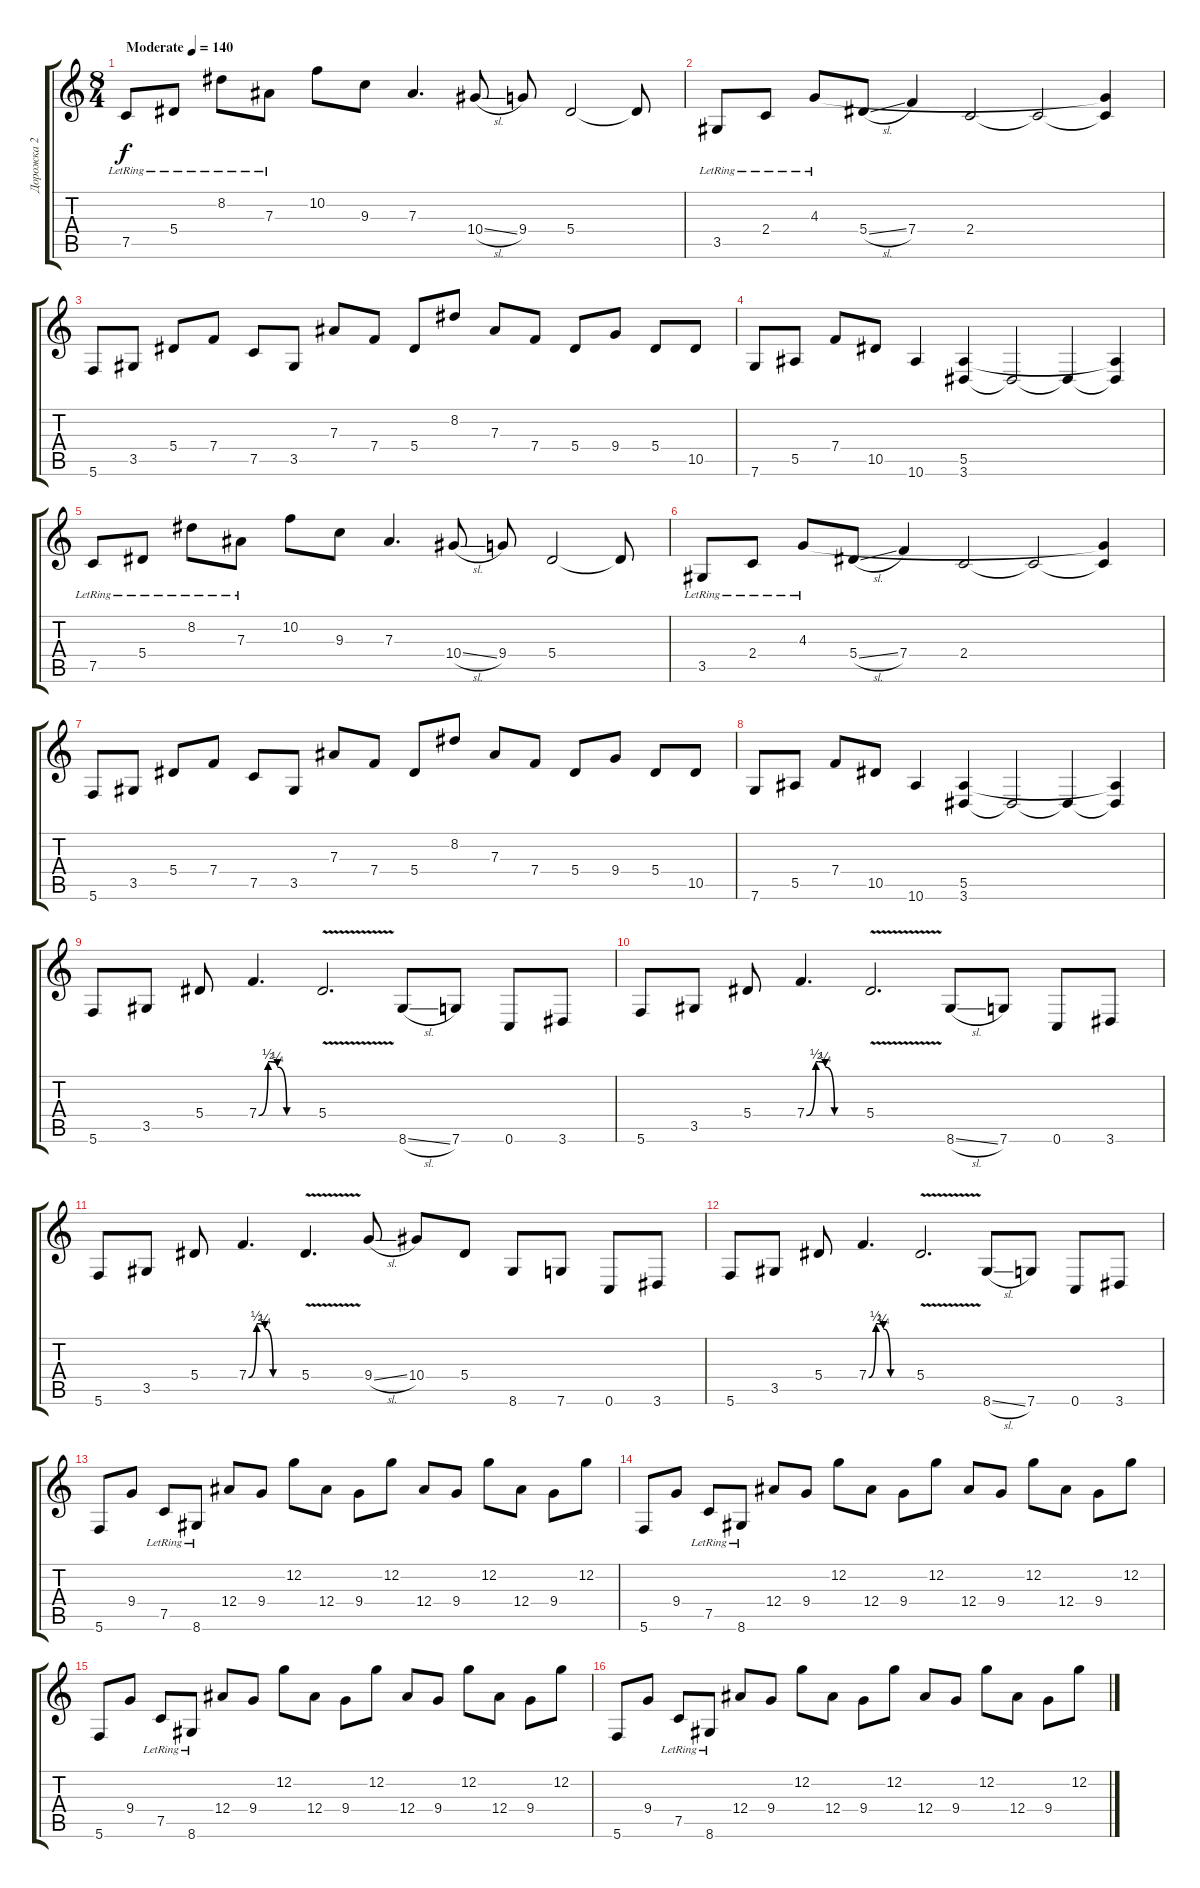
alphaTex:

\track ("Дорожка 2" "Дорожка 2") {instrument electricguitarclean}
\staff {score tabs}
\tuning (C4 G3 Eb3 Bb2 F2 C2) {hide}
\ts (8 4)
\tempo (140 "Moderate")
\clef g2
\ks c
7.5{lr}.8{dy f instrument electricguitarclean} 5.4{lr}.8 8.2{lr}.8 7.3{lr}.8 10.2.8 9.3.8 7.3.4{d} 10.4{sl}.8 9.4.8 5.4.2 5.4{t}.8 |
3.5{lr}.8 2.4{lr}.8 4.3{lr}.8 5.4{sl}.8 7.4.4 2.4.2 2.4{t}.2 (4.3{t} 2.4{t}).4 |
5.6.8 3.5.8 5.4.8 7.4.8 7.5.8 3.5.8 7.3.8 7.4.8 5.4.8 8.2.8 7.3.8 7.4.8 5.4.8 9.4.8 5.4.8 10.5.8 |
7.6.8 5.5.8 7.4.8 10.5.8 10.6.4 (5.5 3.6).4 3.6{t}.2 3.6{t}.4 (5.5{t} 3.6{t}).4 |
7.5{lr}.8 5.4{lr}.8 8.2{lr}.8 7.3{lr}.8 10.2.8 9.3.8 7.3.4{d} 10.4{sl}.8 9.4.8 5.4.2 5.4{t}.8 |
3.5{lr}.8 2.4{lr}.8 4.3{lr}.8 5.4{sl}.8 7.4.4 2.4.2 2.4{t}.2 (4.3{t} 2.4{t}).4 |
5.6.8 3.5.8 5.4.8 7.4.8 7.5.8 3.5.8 7.3.8 7.4.8 5.4.8 8.2.8 7.3.8 7.4.8 5.4.8 9.4.8 5.4.8 10.5.8 |
7.6.8 5.5.8 7.4.8 10.5.8 10.6.4 (5.5 3.6).4 3.6{t}.2 3.6{t}.4 (5.5{t} 3.6{t}).4 |
5.6.8 3.5.8 5.4.8 7.4{be (custom 0 0 10 2 13 2 20 1 30 0 60 0)}.4{d} 5.4{v}.2{d} 8.6{sl}.8 7.6.8 0.6.8 3.6.8 |
5.6.8 3.5.8 5.4.8 7.4{be (custom 0 0 10 2 13 2 20 1 30 0 60 0)}.4{d} 5.4{v}.2{d} 8.6{sl}.8 7.6.8 0.6.8 3.6.8 |
5.6.8 3.5.8 5.4.8 7.4{be (custom 0 0 10 2 13 2 20 1 30 0 60 0)}.4{d} 5.4{v}.4{d} 9.4{sl}.8 10.4.8 5.4.8 8.6.8 7.6.8 0.6.8 3.6.8 |
5.6.8 3.5.8 5.4.8 7.4{be (custom 0 0 10 2 13 2 20 1 30 0 60 0)}.4{d} 5.4{v}.2{d} 8.6{sl}.8 7.6.8 0.6.8 3.6.8 |
5.6.8 9.4.8 7.5{lr}.8 8.6{lr}.8 12.4.8 9.4.8 12.2.8 12.4.8 9.4.8 12.2.8 12.4.8 9.4.8 12.2.8 12.4.8 9.4.8 12.2.8 |
5.6.8 9.4.8 7.5{lr}.8 8.6{lr}.8 12.4.8 9.4.8 12.2.8 12.4.8 9.4.8 12.2.8 12.4.8 9.4.8 12.2.8 12.4.8 9.4.8 12.2.8 |
5.6.8 9.4.8 7.5{lr}.8 8.6{lr}.8 12.4.8 9.4.8 12.2.8 12.4.8 9.4.8 12.2.8 12.4.8 9.4.8 12.2.8 12.4.8 9.4.8 12.2.8 |
5.6.8 9.4.8 7.5{lr}.8 8.6{lr}.8 12.4.8 9.4.8 12.2.8 12.4.8 9.4.8 12.2.8 12.4.8 9.4.8 12.2.8 12.4.8 9.4.8 12.2.8
